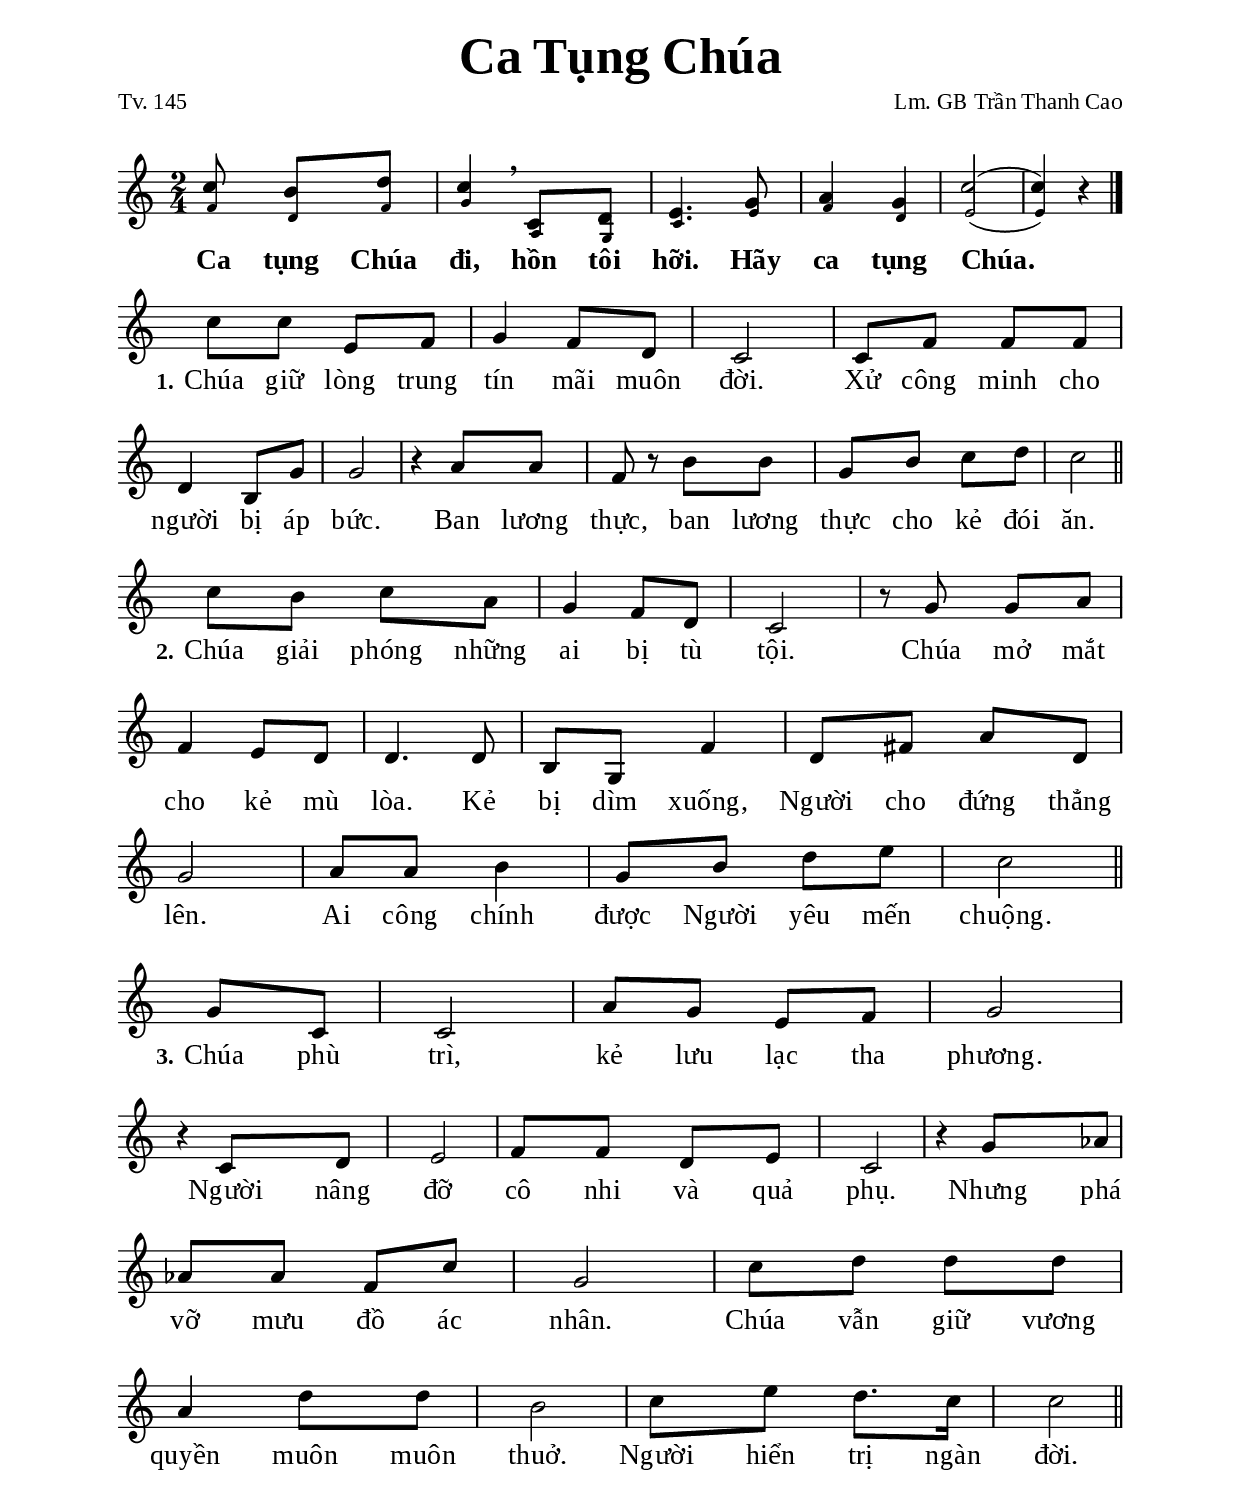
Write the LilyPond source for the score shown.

% Cài đặt chung
\version "2.22.1"
\include "english.ly"

\header {
  title = \markup { \fontsize #3 "Ca Tụng Chúa" }
  poet = "Tv. 145"
  composer = "Lm. GB Trần Thanh Cao"
  arranger = " "
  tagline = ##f
}

% Nhạc điệp khúc
nhacDiepKhucSop = \relative c'' {
  \partial 4. c8 b d |
  c4 \breathe c,8 d |
  e4. g8 |
  a4 g |
  c2 ^( |
  c4) r \bar "|."
}

nhacDiepKhucBas = \relative c' {
  \partial 4. f8 d f |
  g4 a,8 g |
  c4. e8 |
  f4 d |
  e2 _( |
  e4) r
}

% Nhạc phiên khúc
nhacPhienKhucMot = \relative c'' {
  c8 c e, f |
  g4 f8 d |
  c2 |
  c8 f f f |
  d4 b8 g' |
  g2 |
  r4 a8 a |
  f r b b |
  g b c d |
  c2 \bar "||"
}

nhacPhienKhucHai = \relative c'' {
  c8 b c a |
  g4 f8 d |
  c2 |
  r8 g' g a |
  f4 e8 d |
  d4. d8 |
  b g f'4 |
  d8 fs a d, |
  g2 |
  a8 a b4 |
  g8 b d e |
  c2 \bar "||"
}

nhacPhienKhucBa = \relative c'' {
  \partial 4 g8 c, |
  c2 |
  a'8 g e f |
  g2 |
  r4 c,8 d |
  e2 |
  f8 f d e |
  c2 |
  r4 g'8 af |
  af af f c' |
  g2 |
  c8 d d d |
  a4 d8 d |
  b2 |
  c8 e d8. c16 |
  c2 \bar "||"
}

% Lời điệp khúc
loiDiepKhuc = \lyricmode {
  Ca tụng Chúa đi, hồn tôi hỡi.
  Hãy ca tụng Chúa.
}

% Lời phiên khúc
loiPhienKhucMot = \lyricmode {
  \set stanza = #"1."
  Chúa giữ lòng trung tín mãi muôn đời.
  Xử công minh cho người bị áp bức.
  Ban lương thực, ban lương thực cho kẻ đói ăn.
}

loiPhienKhucHai = \lyricmode {
  \set stanza = #"2."
  Chúa giải phóng những ai bị tù tội.
  Chúa mở mắt cho kẻ mù lòa.
  Kẻ bị dìm xuống, Người cho đứng thẳng lên.
  Ai công chính được Người yêu mến chuộng.
}

loiPhienKhucBa = \lyricmode {
  \set stanza = #"3."
  Chúa phù trì, kẻ lưu lạc tha phương.
  Người nâng đỡ cô nhi và quả phụ.
  Nhưng phá vỡ mưu đồ ác nhân.
  Chúa vẫn giữ vương quyền muôn muôn thuở.
  Người hiển trị ngàn đời.
}

% Dàn trang
\paper {
  #(set-paper-size "a4")
  top-margin = 15\mm
  bottom-margin = 10\mm
  left-margin = 20\mm
  right-margin = 20\mm
  indent = #0
  #(define fonts
    (make-pango-font-tree
      "Liberation Serif"
      "Liberation Serif"
      "Liberation Serif"
      (/ 20 20)))
  page-count = #1
  system-system-spacing = #'((basic-distance . 13))
  score-system-spacing = #'((basic-distance . 13))
}

% Thiết lập tông và nhịp
TongNhip = { \key c \major \time 2/4 }

% Đổi kích thước nốt cho bè phụ
notBePhu =
#(define-music-function (font-size music) (number? ly:music?)
   (for-some-music
     (lambda (m)
       (if (music-is-of-type? m 'rhythmic-event)
           (begin
             (set! (ly:music-property m 'tweaks)
                   (cons `(font-size . ,font-size)
                         (ly:music-property m 'tweaks)))
             #t)
           #f))
     music)
   music)

\score {
  \new ChoirStaff <<
    \new Staff = diepKhuc \with {
        \consists "Merge_rests_engraver"
        %\magnifyStaff #(magstep +1)
        printPartCombineTexts = ##f
      }
      <<
      \new Voice \TongNhip \partCombine 
        \nhacDiepKhucSop
        \notBePhu -3 { \nhacDiepKhucBas }
      \new NullVoice = nhacThamChieu \nhacDiepKhucSop
      \new Lyrics \lyricsto nhacThamChieu \loiDiepKhuc
      >>
  >>
  \layout {
    ragged-last = ##f
    \override Lyrics.LyricText.font-series = #'bold
    \override Lyrics.LyricText.font-size = #+2
    \override Lyrics.LyricSpace.minimum-distance = #3
    \override Score.BarNumber.break-visibility = ##(#f #f #f)
    \override Score.SpacingSpanner.uniform-stretching = ##t
  }
}

\score {
  \new ChoirStaff <<
    \new Staff = phienKhuc \with {
        %\magnifyStaff #(magstep +1)
      }
      <<
      \new Voice = beSop {
        \key c \major \time 2/4 \nhacPhienKhucMot
      }
    >>
    \new Lyrics \lyricsto beSop \loiPhienKhucMot
  >>
  \layout {
    \override Staff.TimeSignature.transparent = ##t
    \override Lyrics.LyricText.font-size = #+2
    \override Lyrics.LyricSpace.minimum-distance = #2
    \override Score.BarNumber.break-visibility = ##(#f #f #f)
    \override Score.SpacingSpanner.uniform-stretching = ##t
  }
}

\score {
  \new ChoirStaff <<
    \new Staff = phienKhuc \with {
        %\magnifyStaff #(magstep +1)
      }
      <<
      \new Voice = beSop {
        \key c \major \time 2/4 \nhacPhienKhucHai
      }
    >>
    \new Lyrics \lyricsto beSop \loiPhienKhucHai
  >>
  \layout {
    \override Staff.TimeSignature.transparent = ##t
    \override Lyrics.LyricText.font-size = #+2
    \override Lyrics.LyricSpace.minimum-distance = #3
    \override Score.BarNumber.break-visibility = ##(#f #f #f)
    \override Score.SpacingSpanner.uniform-stretching = ##t
  }
}

\score {
  \new ChoirStaff <<
    \new Staff = phienKhuc \with {
        %\magnifyStaff #(magstep +1)
      }
      <<
      \new Voice = beSop {
        \key c \major \time 2/4 \nhacPhienKhucBa
      }
    >>
    \new Lyrics \lyricsto beSop \loiPhienKhucBa
  >>
  \layout {
    \override Staff.TimeSignature.transparent = ##t
    \override Lyrics.LyricText.font-size = #+2
    \override Lyrics.LyricSpace.minimum-distance = #5
    \override Score.BarNumber.break-visibility = ##(#f #f #f)
    \override Score.SpacingSpanner.uniform-stretching = ##t
  }
}
